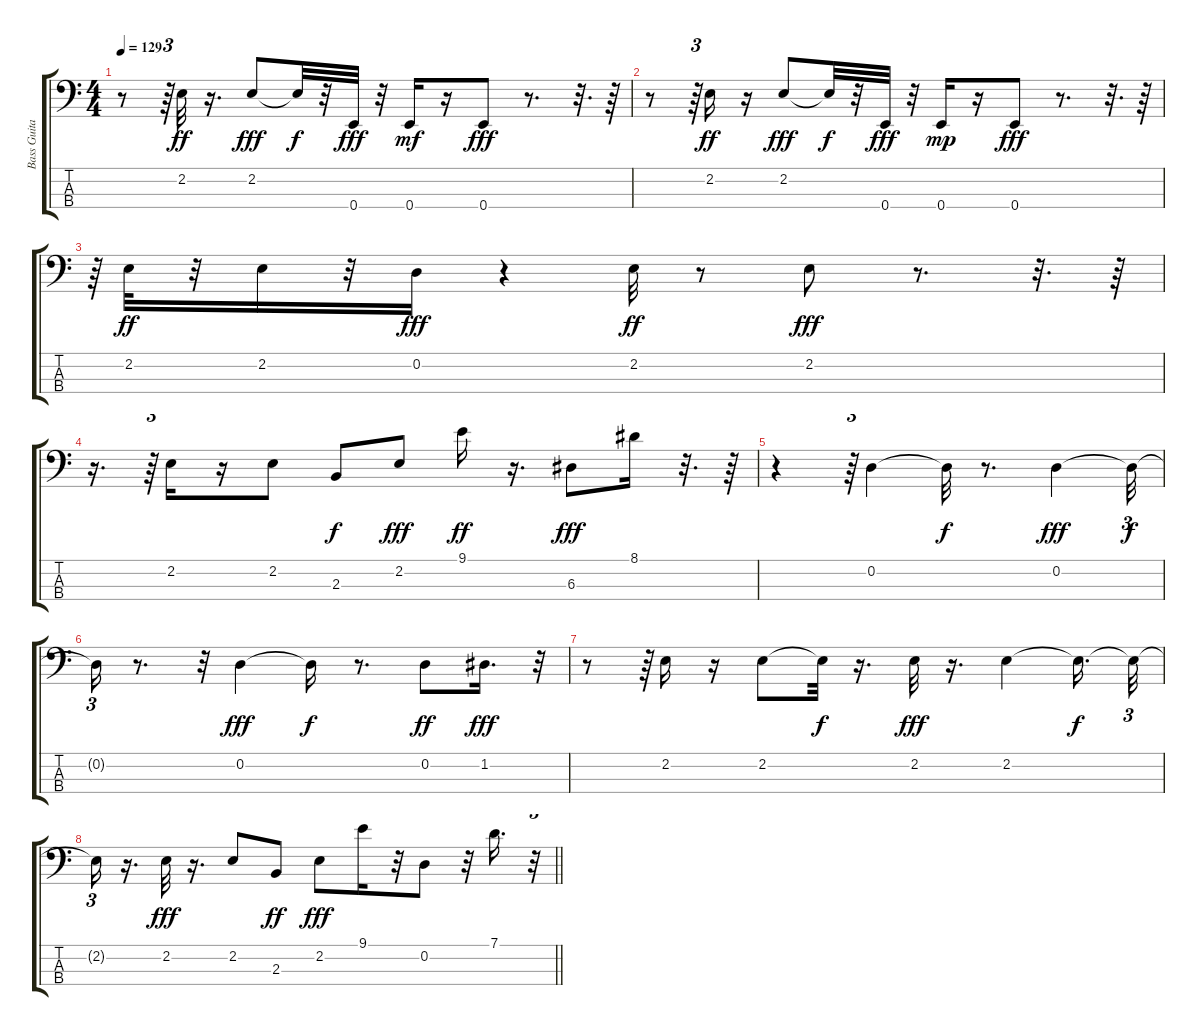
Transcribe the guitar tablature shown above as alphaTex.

\track ("Bass Guitar" "Bass Guita") {instrument electricbassfinger}
\staff {score tabs}
\tuning (G2 D2 A1 E1) {hide}
\ts (4 4)
\tempo 129
\clef f4
\ks c
r.8{dy fff} r.64{tu (3 2)} 2.2.32{dy ff} r.16{d} 2.2.8{dy fff} 2.2{t}.32{dy f} r.32 0.4.32{dy fff} r.32 0.4.16{dy mf} r.16 0.4.8{dy fff} r.8{d} r.32{d} r.64 |
r.8 r.64{tu (3 2)} 2.2.16{dy ff} r.16 2.2.8{dy fff} 2.2{t}.32{dy f} r.32 0.4.32{dy fff} r.32 0.4.16{dy mp} r.16 0.4.8{dy fff} r.8{d} r.32{d} r.64 |
r.64{tu (3 2)} 2.2.32{dy ff} r.32 2.2.16 r.32 0.2.16{dy fff} r.4 2.2.32{dy ff} r.8 2.2.8{dy fff} r.8{d} r.32{d} r.64 |
r.16{d} r.64{tu (3 2)} 2.2.16 r.16 2.2.8 2.3.8{dy f} 2.2.8{dy fff} 9.1.16{dy ff} r.16{d} 6.3.8{dy fff} 8.1.16 r.32{d} r.64 |
r.4 r.64{tu (3 2)} 0.2.4 0.2{t}.32{dy f} r.8{d} 0.2.4{dy fff} 0.2{t}.32{tu (3 2) dy f} |
0.2{t}.16{tu (3 2)} r.8{d} r.32 0.2.4{dy fff} 0.2{t}.16{dy f} r.8{d} 0.2.8{dy ff} 1.2.16{d dy fff} r.32{tu (3 2)} |
r.8 r.64{tu (3 2)} 2.2.16 r.16 2.2.8 2.2{t}.32{dy f} r.16{d} 2.2.32{dy fff} r.16{d} 2.2.4 2.2{t}.16{d dy f} 2.2{t}.32{tu (3 2)} |
\barLineRight lightlight
2.2{t}.16{tu (3 2)} r.16{d} 2.2.32{dy fff} r.16{d} 2.2.8 2.3.8{dy ff} 2.2.8{dy fff} 9.1.16 r.32 0.2.8 r.32 7.1.16{d} r.32{tu (3 2)}
